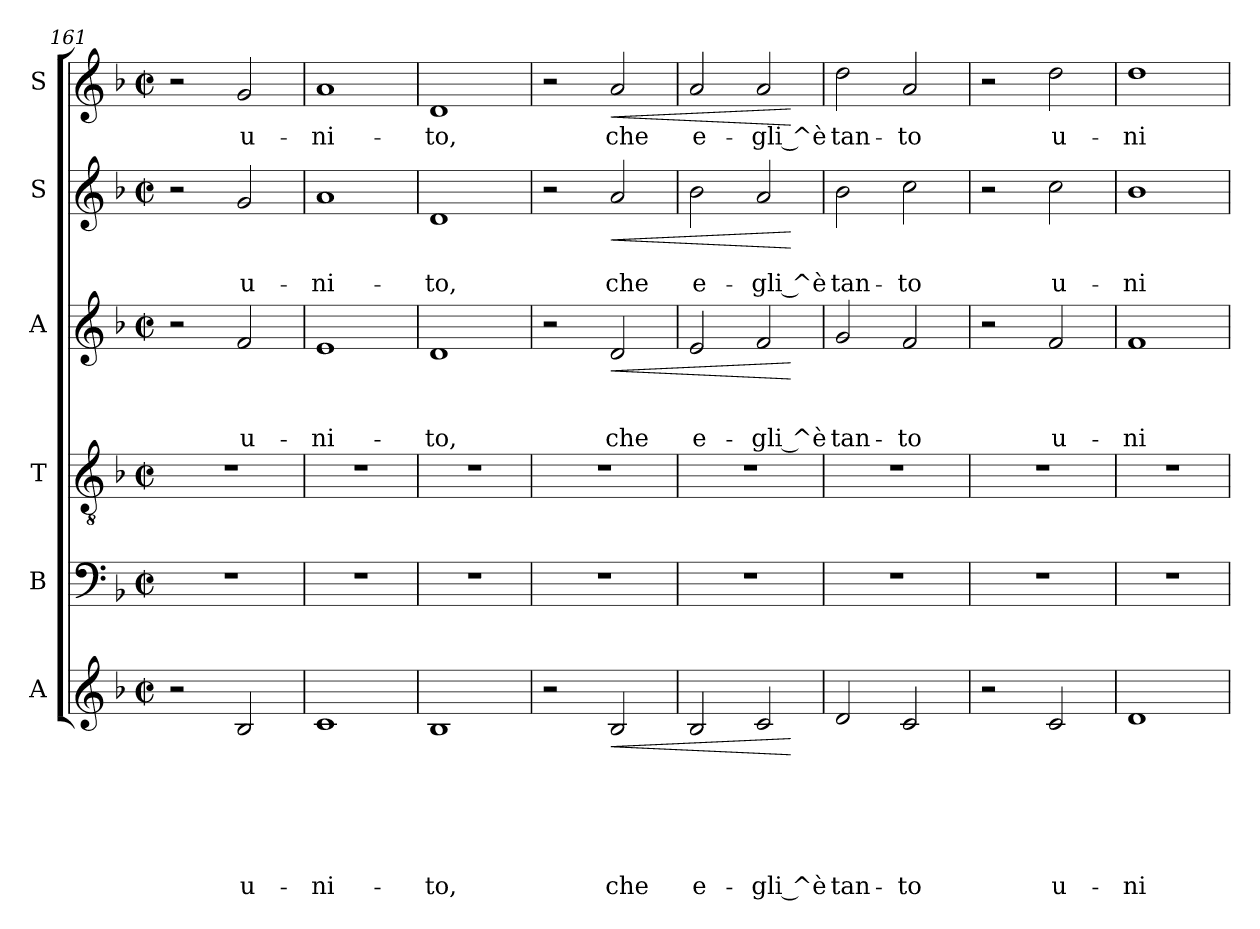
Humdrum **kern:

**kern	**text	**text	**text	**text	**text	**text	**dynam	**kern	**kern	**kern	**text	**text	**text	**dynam	**kern	**text	**text	**dynam	**kern	**text	**dynam
*part6	*part6	*part6	*part6	*part6	*part6	*part6	*part6	*part5	*part4	*part3	*part3	*part3	*part3	*part3	*part2	*part2	*part2	*part2	*part1	*part1	*part1
*staff6	*staff6	*staff6	*staff6	*staff6	*staff6	*staff6	*staff6	*staff5	*staff4	*staff3	*staff3	*staff3	*staff3	*staff3	*staff2	*staff2	*staff2	*staff2	*staff1	*staff1	*staff1
*I"A	*	*	*	*	*	*	*	*I"B	*I"T	*I"A	*	*	*	*	*I"S	*	*	*	*I"S	*	*
*	*	*	*	*	*	*	*	*	*	*I'A	*	*	*	*	*	*	*	*	*I'S	*	*
!!LO:PB:g=z
*clefG2	*	*	*	*	*	*	*	*clefF4	*clefGv2	*clefG2	*	*	*	*	*clefG2	*	*	*	*clefG2	*	*
*k[b-]	*	*	*	*	*	*	*	*k[b-]	*k[b-]	*k[b-]	*	*	*	*	*k[b-]	*	*	*	*k[b-]	*	*
*F:	*	*	*	*	*	*	*	*F:	*F:	*F:	*	*	*	*	*F:	*	*	*	*F:	*	*
*M2/2	*	*	*	*	*	*	*	*M2/2	*M2/2	*M2/2	*	*	*	*	*M2/2	*	*	*	*M2/2	*	*
*met(c|)	*	*	*	*	*	*	*	*met(c|)	*met(c|)	*met(c|)	*	*	*	*	*met(c|)	*	*	*	*met(c|)	*	*
=161	=161	=161	=161	=161	=161	=161	=161	=161	=161	=161	=161	=161	=161	=161	=161	=161	=161	=161	=161	=161	=161
2r	.	.	.	.	.	.	.	1r	1r	2r	.	.	.	.	2r	.	.	.	2r	.	.
!	!	!	!	!	!	!LO:LY:b	!	!	!	!	!	!	!LO:LY:b	!	!	!	!LO:LY:b	!	!	!LO:LY:b	!
2B-/	.	.	.	.	.	u-	.	.	.	2f/	.	.	u-	.	2g/	.	u-	.	2g/	u-	.
=162	=162	=162	=162	=162	=162	=162	=162	=162	=162	=162	=162	=162	=162	=162	=162	=162	=162	=162	=162	=162	=162
!	!	!	!	!	!	!LO:LY:b	!	!	!	!	!	!	!LO:LY:b	!	!	!	!LO:LY:b	!	!	!LO:LY:b	!
1c	.	.	.	.	.	-ni-	.	1r	1r	1e	.	.	-ni-	.	1a	.	-ni-	.	1a	-ni-	.
=163	=163	=163	=163	=163	=163	=163	=163	=163	=163	=163	=163	=163	=163	=163	=163	=163	=163	=163	=163	=163	=163
!	!	!	!	!	!	!LO:LY:b	!	!	!	!	!	!	!LO:LY:b	!	!	!	!LO:LY:b	!	!	!LO:LY:b	!
1B-	.	.	.	.	.	-to,	.	1r	1r	1d	.	.	-to,	.	1d	.	-to,	.	1d	-to,	.
=164	=164	=164	=164	=164	=164	=164	=164	=164	=164	=164	=164	=164	=164	=164	=164	=164	=164	=164	=164	=164	=164
2r	.	.	.	.	.	.	.	1r	1r	2r	.	.	.	.	2r	.	.	.	2r	.	.
!	!	!	!	!	!	!LO:LY:b	!LO:HP:b	!	!	!	!	!	!LO:LY:b	!LO:HP:b	!	!	!LO:LY:b	!LO:HP:b	!	!LO:LY:b	!LO:HP:b
2B-/	.	.	.	.	.	che	<	.	.	2d/	.	.	che	<	2a/	.	che	<	2a/	che	<
=165	=165	=165	=165	=165	=165	=165	=165	=165	=165	=165	=165	=165	=165	=165	=165	=165	=165	=165	=165	=165	=165
!	!	!	!	!	!	!LO:LY:b	!	!	!	!	!	!	!LO:LY:b	!	!	!	!LO:LY:b	!	!	!LO:LY:b	!
2B-/	.	.	.	.	.	e-	.	1r	1r	2e/	.	.	e-	.	2b-\	.	e-	.	2a/	e-	.
!	!	!	!	!	!	!LO:LY:b	!	!	!	!	!	!	!LO:LY:b	!	!	!	!LO:LY:b	!	!	!LO:LY:b	!
2c/	.	.	.	.	.	-gli ^è	.	.	.	2f/	.	.	-gli ^è	.	2a/	.	-gli ^è	.	2a/	-gli ^è	.
.	.	.	.	.	.	.	[	.	.	.	.	.	.	[	.	.	.	[	.	.	[
=166	=166	=166	=166	=166	=166	=166	=166	=166	=166	=166	=166	=166	=166	=166	=166	=166	=166	=166	=166	=166	=166
!	!	!	!	!	!	!LO:LY:b	!	!	!	!	!	!	!LO:LY:b	!	!	!	!LO:LY:b	!	!	!LO:LY:b	!
2d/	.	.	.	.	.	tan-	.	1r	1r	2g/	.	.	tan-	.	2b-\	.	tan-	.	2dd\	tan-	.
!	!	!	!	!	!	!LO:LY:b	!	!	!	!	!	!	!LO:LY:b	!	!	!	!LO:LY:b	!	!	!LO:LY:b	!
2c/	.	.	.	.	.	-to	.	.	.	2f/	.	.	-to	.	2cc\	.	-to	.	2a/	-to	.
=167	=167	=167	=167	=167	=167	=167	=167	=167	=167	=167	=167	=167	=167	=167	=167	=167	=167	=167	=167	=167	=167
2r	.	.	.	.	.	.	.	1r	1r	2r	.	.	.	.	2r	.	.	.	2r	.	.
!	!	!	!	!	!	!LO:LY:b	!	!	!	!	!	!	!LO:LY:b	!	!	!	!LO:LY:b	!	!	!LO:LY:b	!
2c/	.	.	.	.	.	u-	.	.	.	2f/	.	.	u-	.	2cc\	.	u-	.	2dd\	u-	.
=168	=168	=168	=168	=168	=168	=168	=168	=168	=168	=168	=168	=168	=168	=168	=168	=168	=168	=168	=168	=168	=168
!	!	!	!	!	!	!LO:LY:b	!	!	!	!	!	!	!LO:LY:b	!	!	!	!LO:LY:b	!	!	!LO:LY:b	!
1d	.	.	.	.	.	-ni-	.	1r	1r	1f	.	.	-ni-	.	1b-	.	-ni-	.	1dd	-ni-	.
=	=	=	=	=	=	=	=	=	=	=	=	=	=	=	=	=	=	=	=	=	=
*-	*-	*-	*-	*-	*-	*-	*-	*-	*-	*-	*-	*-	*-	*-	*-	*-	*-	*-	*-	*-	*-
